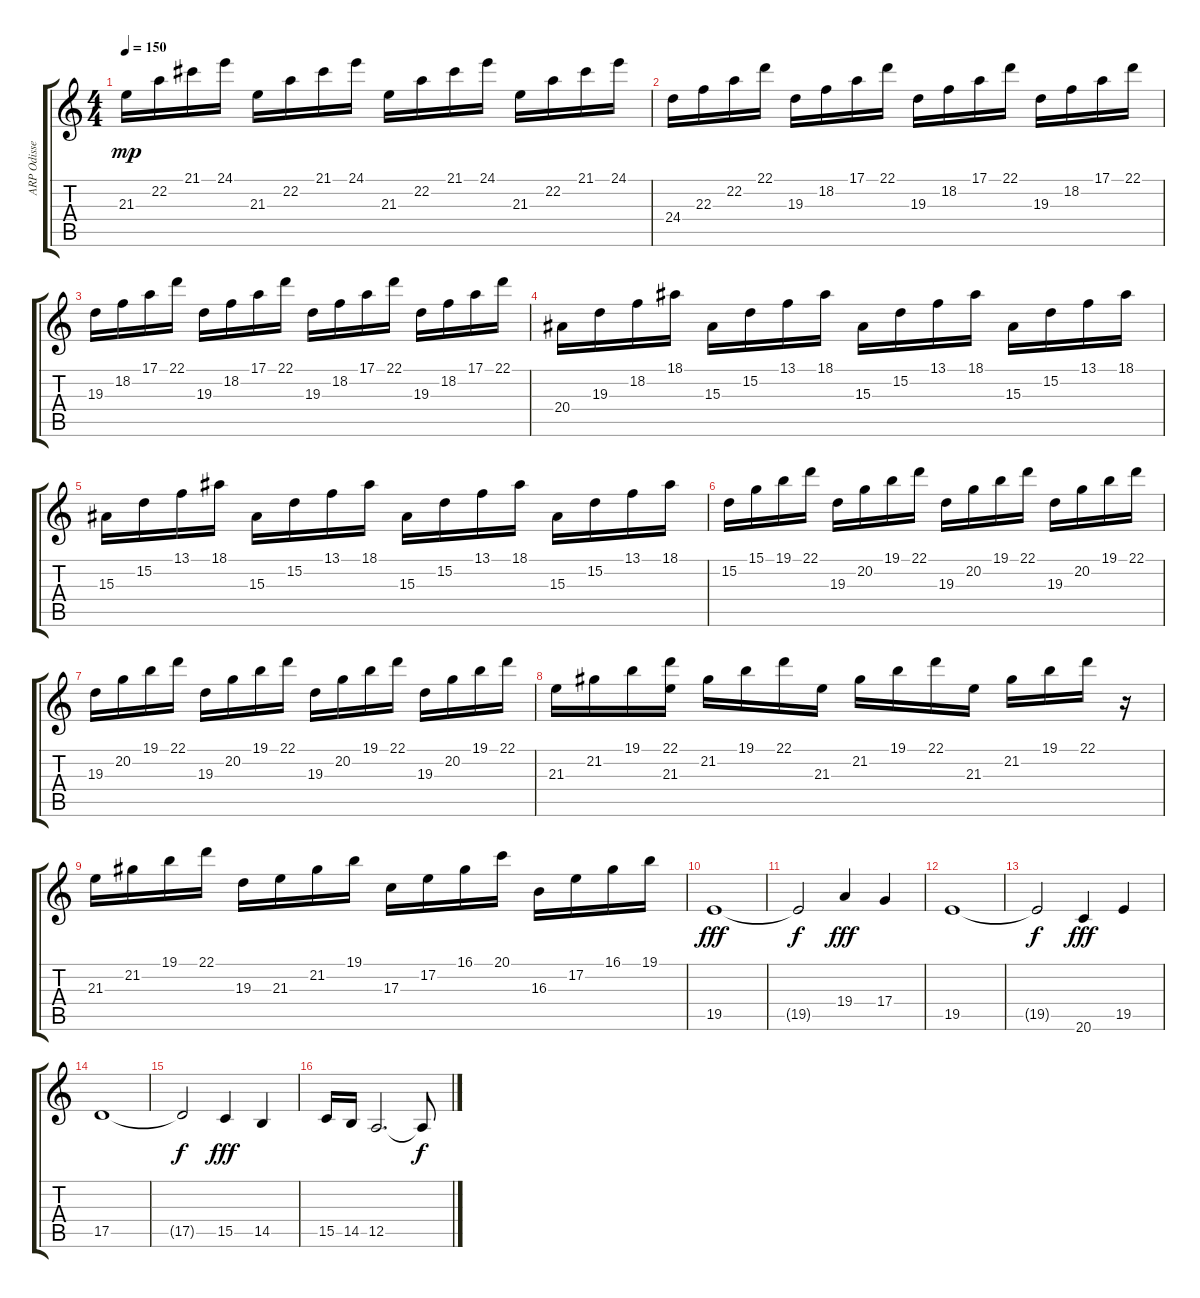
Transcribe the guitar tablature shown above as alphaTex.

\track ("ARP Odissey" "ARP Odisse") {instrument pad3polysynth}
\staff {score tabs}
\tuning (E4 B3 G3 D3 A2 E2) {hide}
\ts (4 4)
\tempo 150
\clef g2
\ks c
21.3.16{dy mp} 22.2.16 21.1.16 24.1.16 21.3.16 22.2.16 21.1.16 24.1.16 21.3.16 22.2.16 21.1.16 24.1.16 21.3.16 22.2.16 21.1.16 24.1.16 |
24.4.16 22.3.16 22.2.16 22.1.16 19.3.16 18.2.16 17.1.16 22.1.16 19.3.16 18.2.16 17.1.16 22.1.16 19.3.16 18.2.16 17.1.16 22.1.16 |
19.3.16 18.2.16 17.1.16 22.1.16 19.3.16 18.2.16 17.1.16 22.1.16 19.3.16 18.2.16 17.1.16 22.1.16 19.3.16 18.2.16 17.1.16 22.1.16 |
20.4.16 19.3.16 18.2.16 18.1.16 15.3.16 15.2.16 13.1.16 18.1.16 15.3.16 15.2.16 13.1.16 18.1.16 15.3.16 15.2.16 13.1.16 18.1.16 |
15.3.16 15.2.16 13.1.16 18.1.16 15.3.16 15.2.16 13.1.16 18.1.16 15.3.16 15.2.16 13.1.16 18.1.16 15.3.16 15.2.16 13.1.16 18.1.16 |
15.2.16 15.1.16 19.1.16 22.1.16 19.3.16 20.2.16 19.1.16 22.1.16 19.3.16 20.2.16 19.1.16 22.1.16 19.3.16 20.2.16 19.1.16 22.1.16 |
19.3.16 20.2.16 19.1.16 22.1.16 19.3.16 20.2.16 19.1.16 22.1.16 19.3.16 20.2.16 19.1.16 22.1.16 19.3.16 20.2.16 19.1.16 22.1.16 |
21.3.16 21.2.16 19.1.16 (22.1 21.3).16 21.2.16 19.1.16 22.1.16 21.3.16 21.2.16 19.1.16 22.1.16 21.3.16 21.2.16 19.1.16 22.1.16 r.16 |
21.3.16 21.2.16 19.1.16 22.1.16 19.3.16 21.3.16 21.2.16 19.1.16 17.3.16 17.2.16 16.1.16 20.1.16 16.3.16 17.2.16 16.1.16 19.1.16 |
19.5.1{dy fff} |
19.5{t}.2{dy f} 19.4.4{dy fff} 17.4.4 |
19.5.1 |
19.5{t}.2{dy f} 20.6.4{dy fff} 19.5.4 |
17.5.1 |
17.5{t}.2{dy f} 15.5.4{dy fff} 14.5.4 |
15.5.16 14.5.16 12.5.2{d} 12.5{t}.8{dy f}
